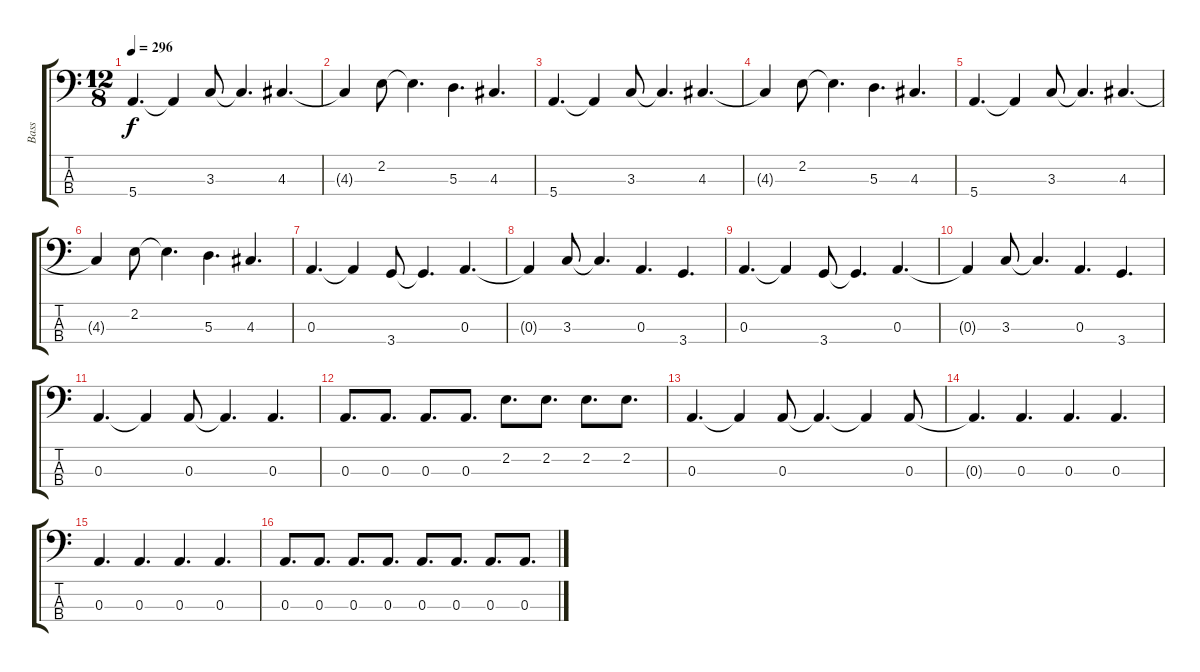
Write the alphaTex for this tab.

\track ("Bass" "Bass") {instrument electricbassfinger}
\staff {score tabs}
\tuning (G2 D2 A1 E1) {hide}
\ts (12 8)
\tempo 296
\clef f4
\ks c
5.4.4{d dy f} 5.4{t}.4 3.3.8 3.3{t}.4{d} 4.3.4{d} |
4.3{t}.4 2.2.8 2.2{t}.4{d} 5.3.4{d} 4.3.4{d} |
5.4.4{d} 5.4{t}.4 3.3.8 3.3{t}.4{d} 4.3.4{d} |
4.3{t}.4 2.2.8 2.2{t}.4{d} 5.3.4{d} 4.3.4{d} |
5.4.4{d} 5.4{t}.4 3.3.8 3.3{t}.4{d} 4.3.4{d} |
4.3{t}.4 2.2.8 2.2{t}.4{d} 5.3.4{d} 4.3.4{d} |
0.3.4{d} 0.3{t}.4 3.4.8 3.4{t}.4{d} 0.3.4{d} |
0.3{t}.4 3.3.8 3.3{t}.4{d} 0.3.4{d} 3.4.4{d} |
0.3.4{d} 0.3{t}.4 3.4.8 3.4{t}.4{d} 0.3.4{d} |
0.3{t}.4 3.3.8 3.3{t}.4{d} 0.3.4{d} 3.4.4{d} |
0.3.4{d} 0.3{t}.4 0.3.8 0.3{t}.4{d} 0.3.4{d} |
0.3.8{d} 0.3.8{d} 0.3.8{d} 0.3.8{d} 2.2.8{d} 2.2.8{d} 2.2.8{d} 2.2.8{d} |
0.3.4{d} 0.3{t}.4 0.3.8 0.3{t}.4{d} 0.3{t}.4 0.3.8 |
0.3{t}.4{d} 0.3.4{d} 0.3.4{d} 0.3.4{d} |
0.3.4{d} 0.3.4{d} 0.3.4{d} 0.3.4{d} |
0.3.8{d} 0.3.8{d} 0.3.8{d} 0.3.8{d} 0.3.8{d} 0.3.8{d} 0.3.8{d} 0.3.8{d}
